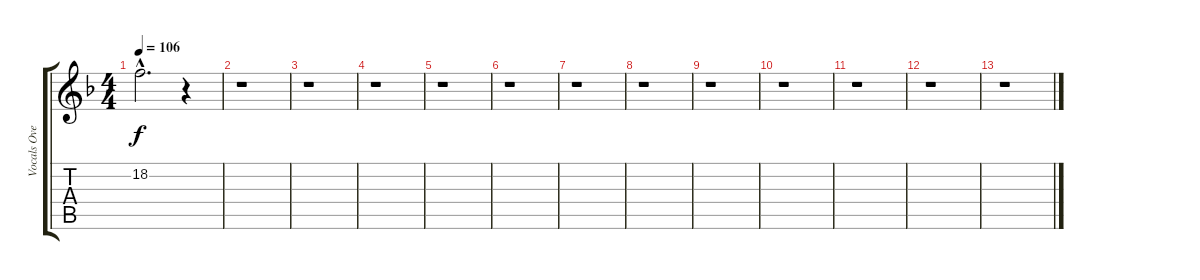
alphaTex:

\track ("Vocals Overdub" "Vocals Ove") {instrument trumpet}
\staff {score tabs}
\tuning (E4 B3 G3 D3 A2 E2) {hide}
\ts (4 4)
\tempo 106
\clef g2
\ks f
18.2{hac t}.2{d dy f volume 5} r.4 |
r.1 |
r.1 |
r.1 |
r.1 |
r.1 |
r.1 |
r.1 |
r.1 |
r.1 |
r.1 |
r.1 |
r.1
